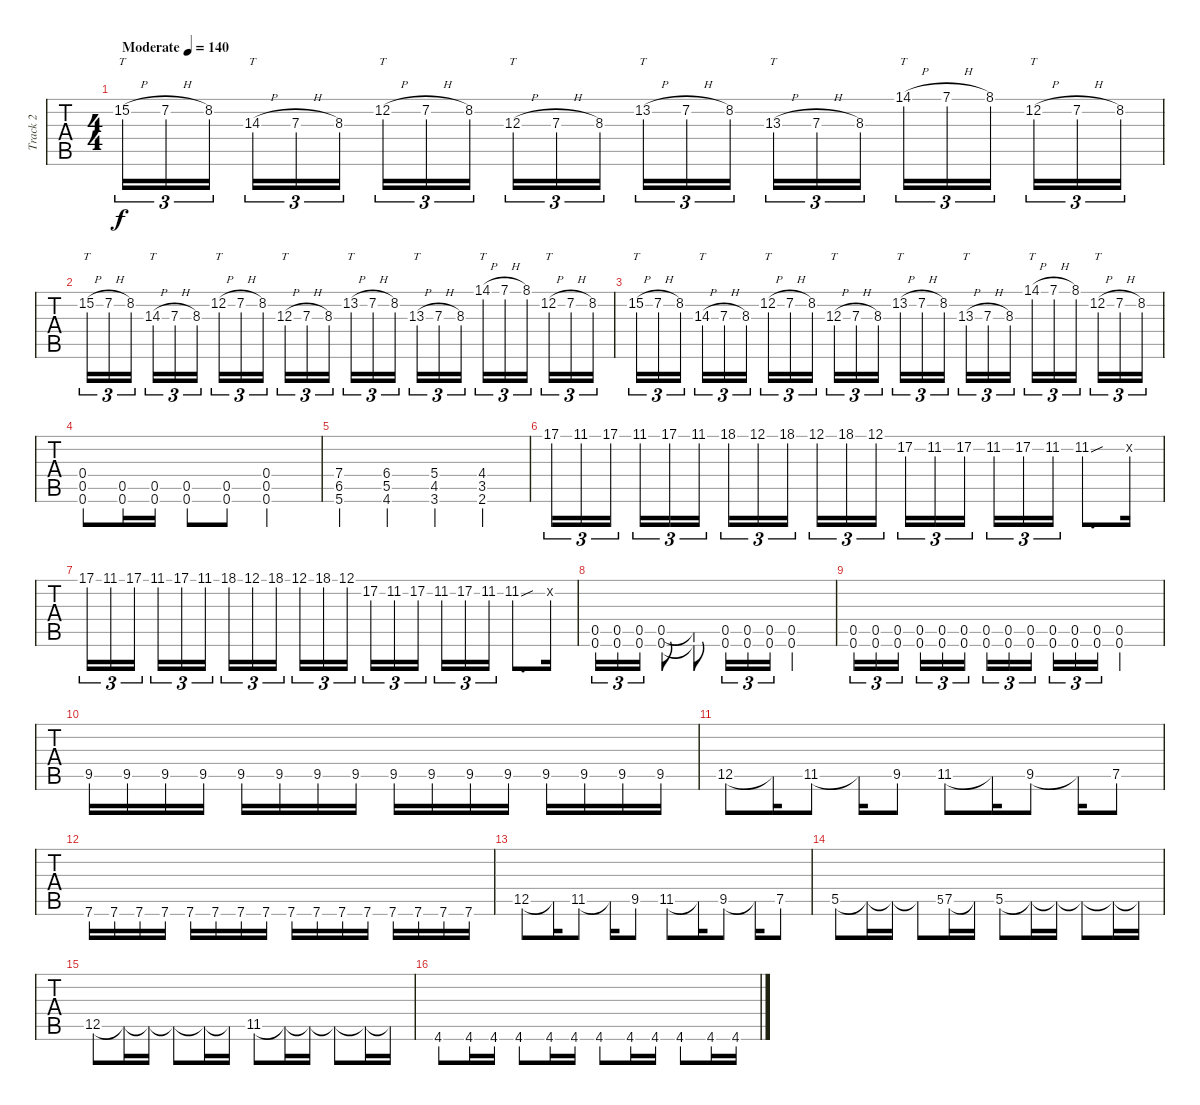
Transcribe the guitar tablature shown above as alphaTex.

\track ("Track 2" "Track 2") {instrument distortionguitar}
\staff {tabs}
\tuning (Db4 Ab3 E3 B2 Gb2 B1) {hide}
\ts (4 4)
\tempo (140 "Moderate")
\clef g2
\ks c
15.2{h}.16{tt tu (3 2) dy f instrument distortionguitar} 7.2{h}.16{tu (3 2)} 8.2.16{tu (3 2) beam splitsecondary} 14.3{h}.16{tt tu (3 2)} 7.3{h}.16{tu (3 2)} 8.3.16{tu (3 2)} 12.2{h}.16{tt tu (3 2)} 7.2{h}.16{tu (3 2)} 8.2.16{tu (3 2) beam splitsecondary} 12.3{h}.16{tt tu (3 2)} 7.3{h}.16{tu (3 2)} 8.3.16{tu (3 2)} 13.2{h}.16{tt tu (3 2)} 7.2{h}.16{tu (3 2)} 8.2.16{tu (3 2) beam splitsecondary} 13.3{h}.16{tt tu (3 2)} 7.3{h}.16{tu (3 2)} 8.3.16{tu (3 2)} 14.1{h}.16{tt tu (3 2)} 7.1{h}.16{tu (3 2)} 8.1.16{tu (3 2) beam splitsecondary} 12.2{h}.16{tt tu (3 2)} 7.2{h}.16{tu (3 2)} 8.2.16{tu (3 2)} |
15.2{h}.16{tt tu (3 2)} 7.2{h}.16{tu (3 2)} 8.2.16{tu (3 2) beam splitsecondary} 14.3{h}.16{tt tu (3 2)} 7.3{h}.16{tu (3 2)} 8.3.16{tu (3 2)} 12.2{h}.16{tt tu (3 2)} 7.2{h}.16{tu (3 2)} 8.2.16{tu (3 2) beam splitsecondary} 12.3{h}.16{tt tu (3 2)} 7.3{h}.16{tu (3 2)} 8.3.16{tu (3 2)} 13.2{h}.16{tt tu (3 2)} 7.2{h}.16{tu (3 2)} 8.2.16{tu (3 2) beam splitsecondary} 13.3{h}.16{tt tu (3 2)} 7.3{h}.16{tu (3 2)} 8.3.16{tu (3 2)} 14.1{h}.16{tt tu (3 2)} 7.1{h}.16{tu (3 2)} 8.1.16{tu (3 2) beam splitsecondary} 12.2{h}.16{tt tu (3 2)} 7.2{h}.16{tu (3 2)} 8.2.16{tu (3 2)} |
15.2{h}.16{tt tu (3 2)} 7.2{h}.16{tu (3 2)} 8.2.16{tu (3 2) beam splitsecondary} 14.3{h}.16{tt tu (3 2)} 7.3{h}.16{tu (3 2)} 8.3.16{tu (3 2)} 12.2{h}.16{tt tu (3 2)} 7.2{h}.16{tu (3 2)} 8.2.16{tu (3 2) beam splitsecondary} 12.3{h}.16{tt tu (3 2)} 7.3{h}.16{tu (3 2)} 8.3.16{tu (3 2)} 13.2{h}.16{tt tu (3 2)} 7.2{h}.16{tu (3 2)} 8.2.16{tu (3 2) beam splitsecondary} 13.3{h}.16{tt tu (3 2)} 7.3{h}.16{tu (3 2)} 8.3.16{tu (3 2)} 14.1{h}.16{tt tu (3 2)} 7.1{h}.16{tu (3 2)} 8.1.16{tu (3 2) beam splitsecondary} 12.2{h}.16{tt tu (3 2)} 7.2{h}.16{tu (3 2)} 8.2.16{tu (3 2)} |
(0.4 0.5 0.6).8 (0.5 0.6).16 (0.5 0.6).16 (0.5 0.6).8 (0.5 0.6).8 (0.4 0.5 0.6).2 |
(7.4 6.5 5.6).4 (6.4 5.5 4.6).4 (5.4 4.5 3.6).4 (4.4 3.5 2.6).4 |
17.1.16{tu (3 2)} 11.1.16{tu (3 2)} 17.1.16{tu (3 2) beam splitsecondary} 11.1.16{tu (3 2)} 17.1.16{tu (3 2)} 11.1.16{tu (3 2)} 18.1.16{tu (3 2)} 12.1.16{tu (3 2)} 18.1.16{tu (3 2) beam splitsecondary} 12.1.16{tu (3 2)} 18.1.16{tu (3 2)} 12.1.16{tu (3 2)} 17.2.16{tu (3 2)} 11.2.16{tu (3 2)} 17.2.16{tu (3 2) beam splitsecondary} 11.2.16{tu (3 2)} 17.2.16{tu (3 2)} 11.2.16{tu (3 2)} 11.2{sou}.8{d} 0.2{x}.16 |
17.1.16{tu (3 2)} 11.1.16{tu (3 2)} 17.1.16{tu (3 2) beam splitsecondary} 11.1.16{tu (3 2)} 17.1.16{tu (3 2)} 11.1.16{tu (3 2)} 18.1.16{tu (3 2)} 12.1.16{tu (3 2)} 18.1.16{tu (3 2) beam splitsecondary} 12.1.16{tu (3 2)} 18.1.16{tu (3 2)} 12.1.16{tu (3 2)} 17.2.16{tu (3 2)} 11.2.16{tu (3 2)} 17.2.16{tu (3 2) beam splitsecondary} 11.2.16{tu (3 2)} 17.2.16{tu (3 2)} 11.2.16{tu (3 2)} 11.2{sou}.8{d} 0.2{x}.16 |
(0.5 0.6).16{tu (3 2)} (0.5 0.6).16{tu (3 2)} (0.5 0.6).16{tu (3 2)} (0.5 0.6).8 (0.5{t} 0.6{t}).8 (0.5 0.6).16{tu (3 2)} (0.5 0.6).16{tu (3 2)} (0.5 0.6).16{tu (3 2)} (0.5 0.6).2 |
(0.5 0.6).16{tu (3 2)} (0.5 0.6).16{tu (3 2)} (0.5 0.6).16{tu (3 2) beam splitsecondary} (0.5 0.6).16{tu (3 2)} (0.5 0.6).16{tu (3 2)} (0.5 0.6).16{tu (3 2)} (0.5 0.6).16{tu (3 2)} (0.5 0.6).16{tu (3 2)} (0.5 0.6).16{tu (3 2) beam splitsecondary} (0.5 0.6).16{tu (3 2)} (0.5 0.6).16{tu (3 2)} (0.5 0.6).16{tu (3 2)} (0.5 0.6).2 |
9.5.16 9.5.16 9.5.16 9.5.16 9.5.16 9.5.16 9.5.16 9.5.16 9.5.16 9.5.16 9.5.16 9.5.16 9.5.16 9.5.16 9.5.16 9.5.16 |
12.5.8 12.5{t}.16 11.5.8 11.5{t}.16 9.5.8 11.5.8 11.5{t}.16 9.5.8 9.5{t}.16 7.5.8 |
7.6.16 7.6.16 7.6.16 7.6.16 7.6.16 7.6.16 7.6.16 7.6.16 7.6.16 7.6.16 7.6.16 7.6.16 7.6.16 7.6.16 7.6.16 7.6.16 |
12.5.8 12.5{t}.16 11.5.8 11.5{t}.16 9.5.8 11.5.8 11.5{t}.16 9.5.8 9.5{t}.16 7.5.8 |
5.5.8 5.5{t}.16 5.5{t}.16 5.5{t}.8 5.5.8{gr} 7.5.16 7.5{t}.16 5.5.8 5.5{t}.16 5.5{t}.16 5.5{t}.8 5.5{t}.16 5.5{t}.16 |
12.5.8 12.5{t}.16 12.5{t}.16 12.5{t}.8 12.5{t}.16 12.5{t}.16 11.5.8 11.5{t}.16 11.5{t}.16 11.5{t}.8 11.5{t}.16 11.5{t}.16 |
4.6.8 4.6.16 4.6.16 4.6.8 4.6.16 4.6.16 4.6.8 4.6.16 4.6.16 4.6.8 4.6.16 4.6.16
